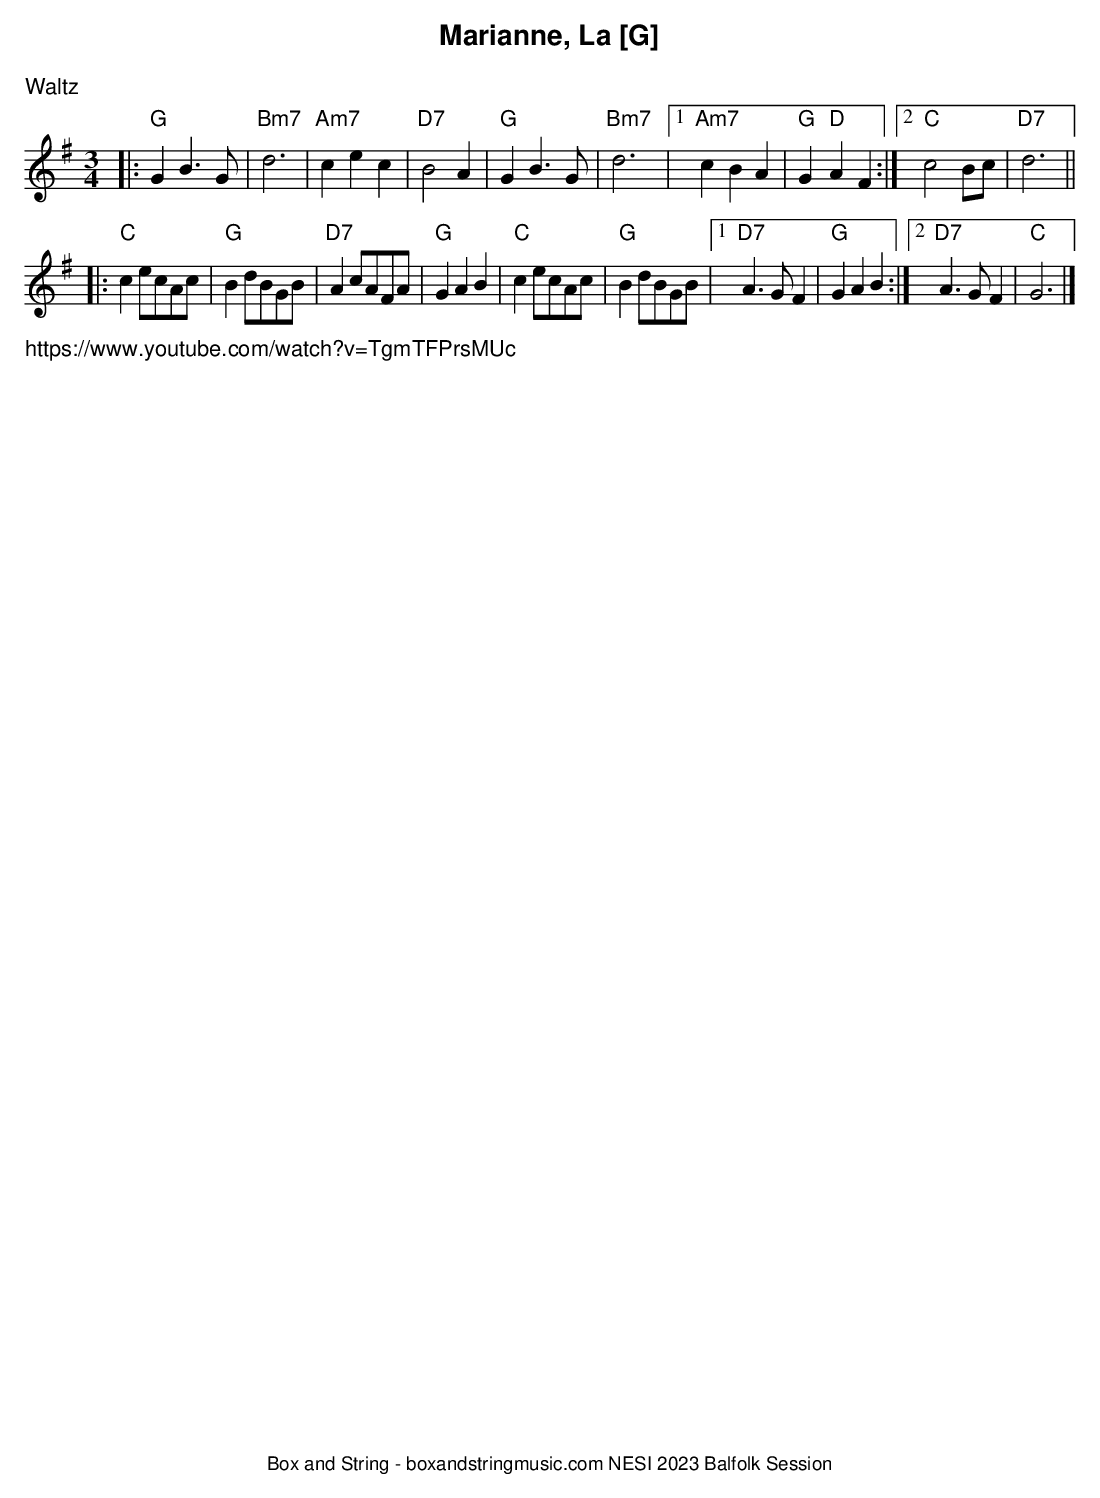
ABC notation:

X:1
T:Marianne, La [G]
M: 3/4
L: 1/8
K: G
%%text Waltz
|: "G"G2B3G | "Bm7"d6 |   "Am7"c2e2c2 |"D7"B4A2|\
"G"G2B3G | "Bm7"d6 |1 "Am7"c2B2A2 | "G"G2 "D"A2F2  :|2 "C"c4Bc | "D7"d6 ||
|: "C"c2ecAc | "G"B2dBGB | "D7"A2cAFA |  "G"G2A2B2|\
 "C"c2ecAc | "G"B2dBGB |1 "D7"A3GF2 |  "G"G2A2B2 :|2 "D7"A3GF2 |  "C"G6|]
